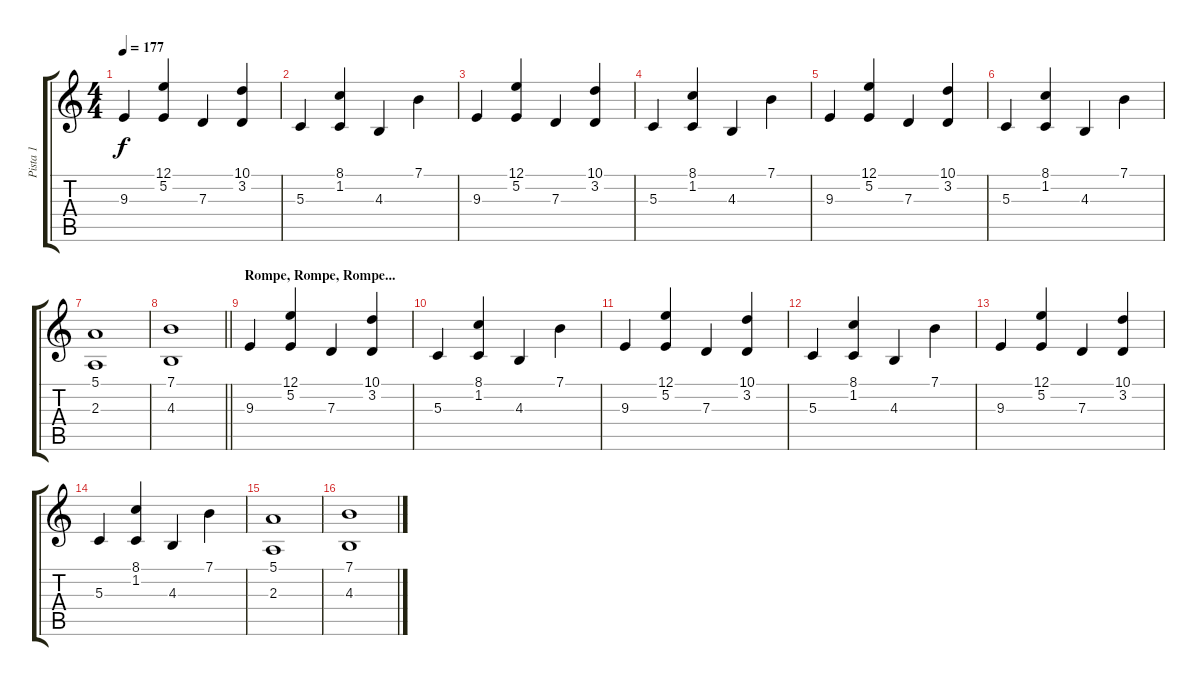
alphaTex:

\track ("Pista 1" "Pista 1") {instrument tremolostrings}
\staff {score tabs}
\tuning (E4 B3 G3 D3 A2 E2) {hide}
\ts (4 4)
\tempo 177
\clef g2
\ks c
9.3.4{dy f} (12.1 5.2).4 7.3.4 (10.1 3.2).4 |
5.3.4 (8.1 1.2).4 4.3.4 7.1.4 |
9.3.4 (12.1 5.2).4 7.3.4 (10.1 3.2).4 |
5.3.4 (8.1 1.2).4 4.3.4 7.1.4 |
9.3.4 (12.1 5.2).4 7.3.4 (10.1 3.2).4 |
5.3.4 (8.1 1.2).4 4.3.4 7.1.4 |
(5.1 2.3).1 |
\barLineRight lightlight
(7.1 4.3).1 |
\section ("" "Rompe, Rompe, Rompe...")
9.3.4 (12.1 5.2).4 7.3.4 (10.1 3.2).4 |
5.3.4 (8.1 1.2).4 4.3.4 7.1.4 |
9.3.4 (12.1 5.2).4 7.3.4 (10.1 3.2).4 |
5.3.4 (8.1 1.2).4 4.3.4 7.1.4 |
9.3.4 (12.1 5.2).4 7.3.4 (10.1 3.2).4 |
5.3.4 (8.1 1.2).4 4.3.4 7.1.4 |
(5.1 2.3).1 |
(7.1 4.3).1
